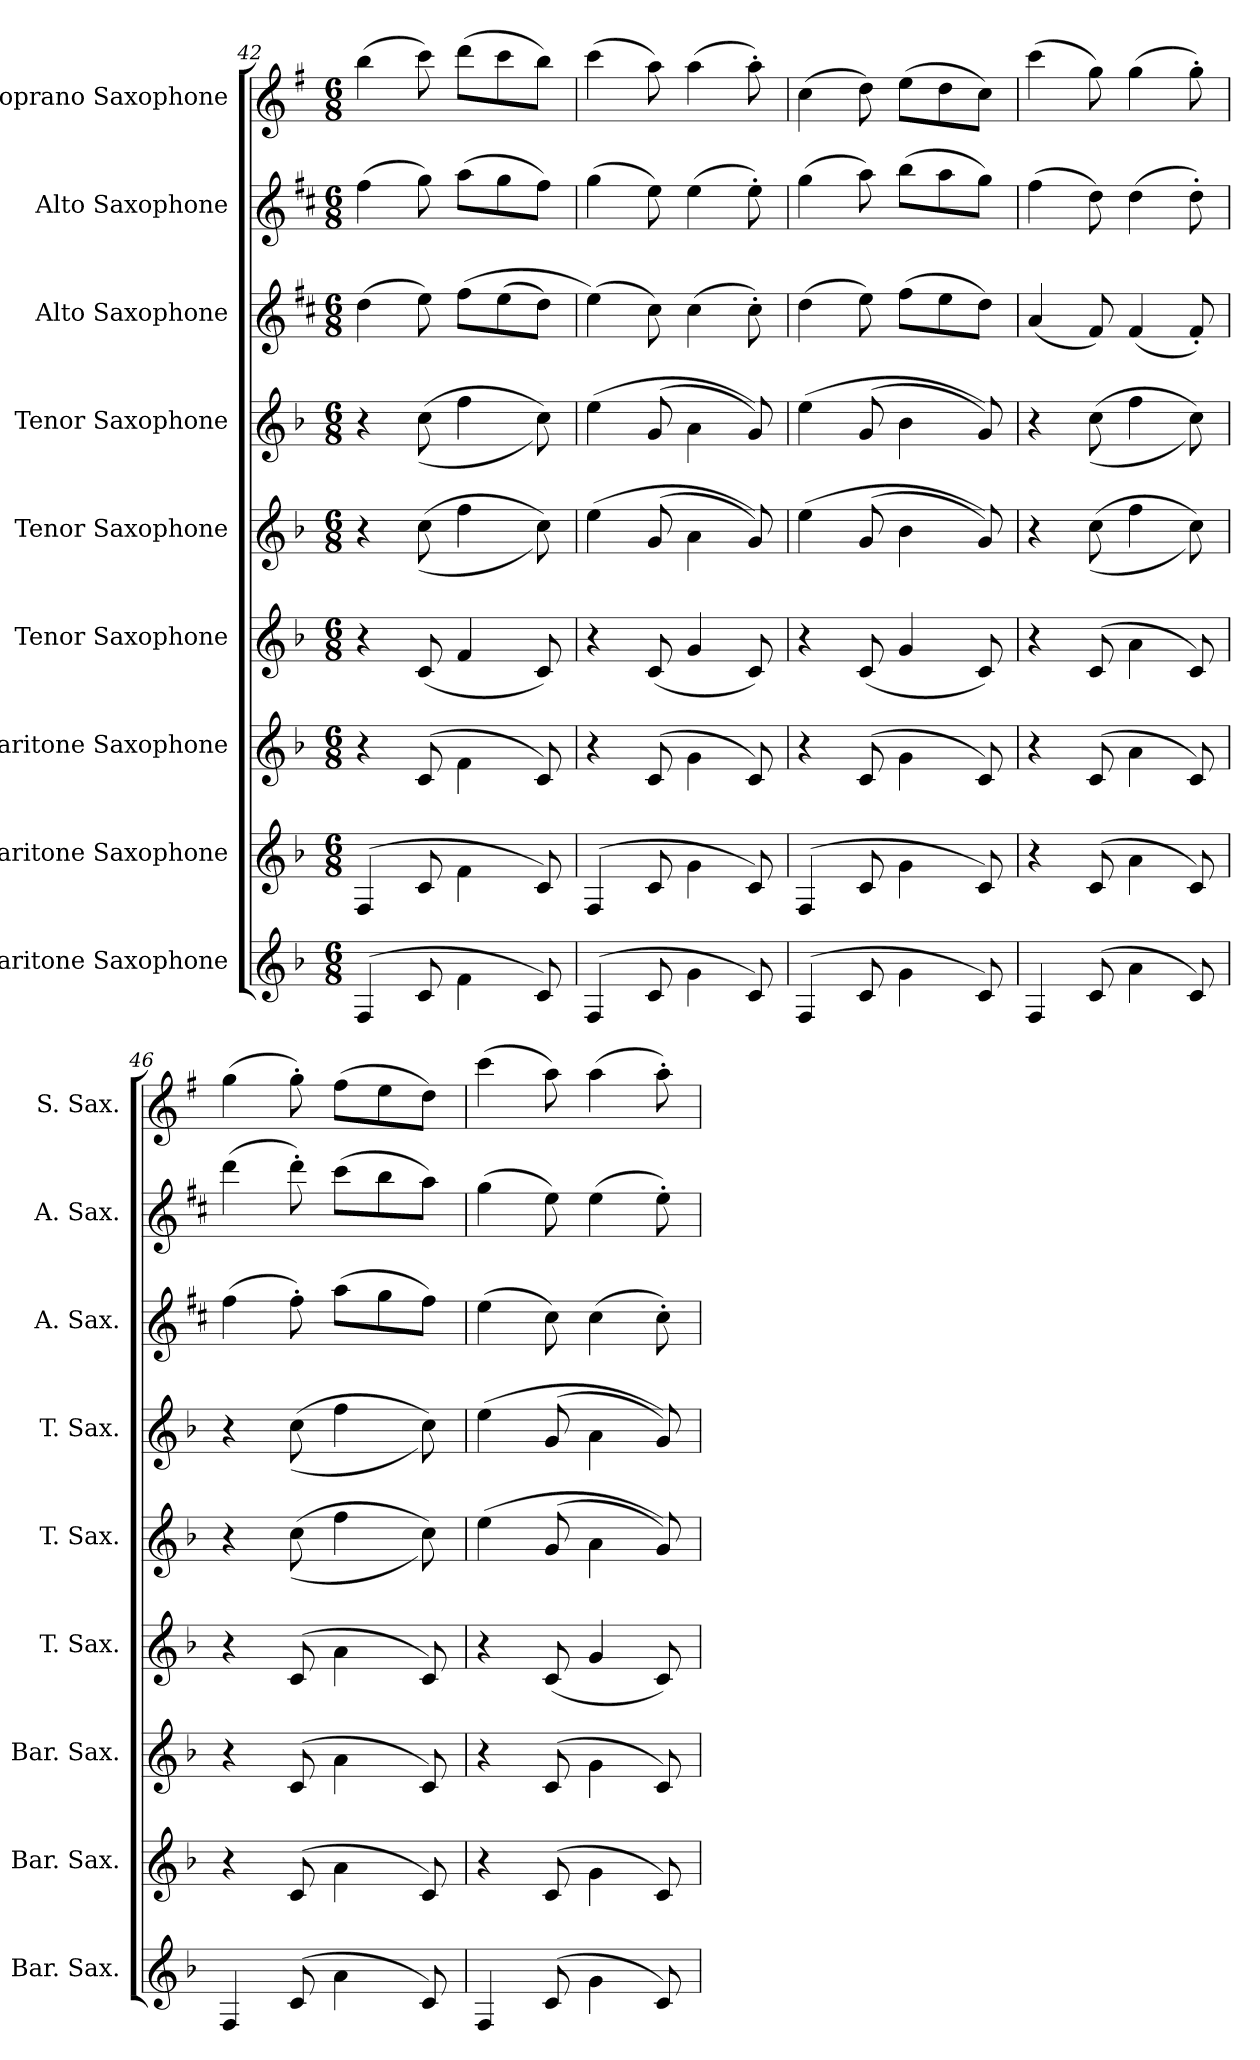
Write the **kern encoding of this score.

**kern	**kern	**kern	**kern	**kern	**kern	**kern	**kern	**kern
*part9	*part8	*part7	*part6	*part5	*part4	*part3	*part2	*part1
*staff9	*staff8	*staff7	*staff6	*staff5	*staff4	*staff3	*staff2	*staff1
*I"Baritone Saxophone	*I"Baritone Saxophone	*I"Baritone Saxophone	*I"Tenor Saxophone	*I"Tenor Saxophone	*I"Tenor Saxophone	*I"Alto Saxophone	*I"Alto Saxophone	*I"Soprano Saxophone
*I'Bar. Sax.	*I'Bar. Sax.	*I'Bar. Sax.	*I'T. Sax.	*I'T. Sax.	*I'T. Sax.	*I'A. Sax.	*I'A. Sax.	*I'S. Sax.
*clefG2	*clefG2	*clefG2	*clefG2	*clefG2	*clefG2	*clefG2	*clefG2	*clefG2
*ITrd12c21	*ITrd12c21	*ITrd12c21	*ITrd8c14	*ITrd8c14	*ITrd8c14	*ITrd5c9	*ITrd5c9	*ITrd1c2
*k[b-]	*k[b-]	*k[b-]	*k[b-]	*k[b-]	*k[b-]	*k[b-]	*k[b-]	*k[b-]
*M6/8	*M6/8	*M6/8	*M6/8	*M6/8	*M6/8	*M6/8	*M6/8	*M6/8
=42	=42	=42	=42	=42	=42	=42	=42	=42
(4FF/	(4FF/	4r	4r	4r	4r	(4f\	(4a\	(4aa\
8C/	8C/	(8C/	(8C/	((8c\	((8c\	8g\)	8b-\)	8bb-\)
4F\	4F\	4F\	4F/	4f\	4f\	(8a\L	(8cc\L	(8ccc\L
.	.	.	.	.	.	(8g\	8b-\	8bb-\
8C/)	8C/)	8C/)	8C/)	8c\))	8c\))	8f\J)	8a\J)	8aa\J)
=43	=43	=43	=43	=43	=43	=43	=43	=43
(4FF/	(4FF/	4r	4r	(4e\	(4e\	(4g\)	(4b-\	(4bb-\
8C/	8C/	(8C/	(8C/	(8G/	(8G/	8e\)	8g\)	8gg\)
4G\	4G\	4G\	4G/	4A\	4A\	(4e\	(4g\	(4gg\
8C/)	8C/)	8C/)	8C/)	8G/))	8G/))	8e'\)	8g'\)	8gg'\)
!!LO:PB:g=z
=44	=44	=44	=44	=44	=44	=44	=44	=44
(4FF/	(4FF/	4r	4r	(4e\	(4e\	(4f\	(4b-\	(4b-\
8C/	8C/	(8C/	(8C/	(8G/	(8G/	8g\)	8cc\)	8cc\)
4G\	4G\	4G\	4G/	4B-\	4B-\	(8a\L	(8dd\L	(8dd\L
.	.	.	.	.	.	8g\	8cc\	8cc\
8C/)	8C/)	8C/)	8C/)	8G/))	8G/))	8f\J)	8b-\J)	8b-\J)
=45	=45	=45	=45	=45	=45	=45	=45	=45
4FF/	4r	4r	4r	4r	4r	(4c/	(4a\	(4bb-\
(8C/	(8C/	(8C/	(8C/	((8c\	((8c\	8A/)	8f\)	8ff\)
4A\	4A\	4A\	4A\	4f\	4f\	(4A/	(4f\	(4ff\
8C/)	8C/)	8C/)	8C/)	8c\))	8c\))	8A'/)	8f'\)	8ff'\)
=46	=46	=46	=46	=46	=46	=46	=46	=46
4FF/	4r	4r	4r	4r	4r	(4a\	(4ff\	(4ff\
(8C/	(8C/	(8C/	(8C/	((8c\	((8c\	8a'\)	8ff'\)	8ff'\)
4A\	4A\	4A\	4A\	4f\	4f\	(8cc\L	(8ee\L	(8ee\L
.	.	.	.	.	.	8b-\	8dd\	8dd\
8C/)	8C/)	8C/)	8C/)	8c\))	8c\))	8a\J)	8cc\J)	8cc\J)
=47	=47	=47	=47	=47	=47	=47	=47	=47
4FF/	4r	4r	4r	(4e\	(4e\	(4g\	(4b-\	(4bb-\
(8C/	(8C/	(8C/	(8C/	(8G/	(8G/	8e\)	8g\)	8gg\)
4G\	4G\	4G\	4G/	4A\	4A\	(4e\	(4g\	(4gg\
8C/)	8C/)	8C/)	8C/)	8G/))	8G/))	8e'\)	8g'\)	8gg'\)
=	=	=	=	=	=	=	=	=
*-	*-	*-	*-	*-	*-	*-	*-	*-
